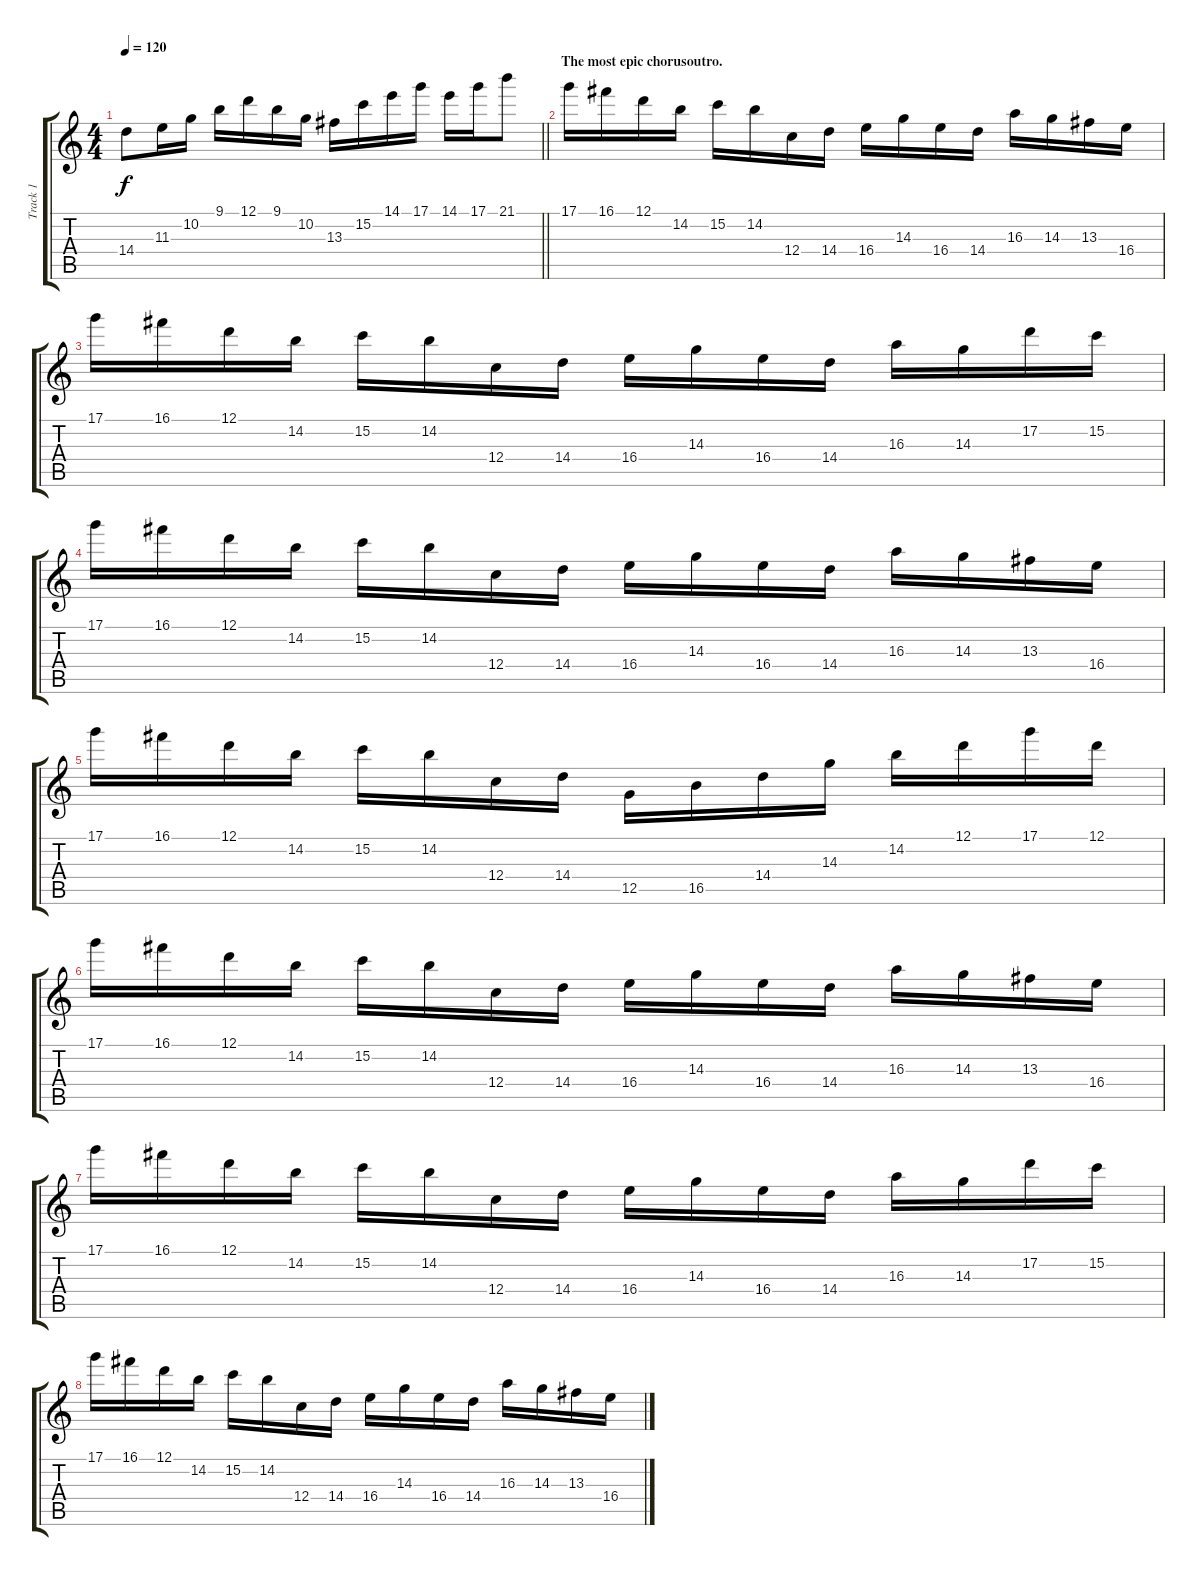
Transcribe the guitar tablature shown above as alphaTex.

\track ("Track 1" "Track 1") {instrument distortionguitar}
\staff {score tabs}
\tuning (D4 A3 F3 C3 G2 B1) {hide}
\ts (4 4)
\tempo 120
\clef g2
\barLineRight lightlight
\ks c
14.4.8{dy f} 11.3.16 10.2.16 9.1.16 12.1.16 9.1.16 10.2.16 13.3.16 15.2.16 14.1.16 17.1.16 14.1.16 17.1.16 21.1.8 |
\section ("" "The most epic chorusoutro.")
17.1.16 16.1.16 12.1.16 14.2.16 15.2.16 14.2.16 12.4.16 14.4.16 16.4.16 14.3.16 16.4.16 14.4.16 16.3.16 14.3.16 13.3.16 16.4.16 |
17.1.16 16.1.16 12.1.16 14.2.16 15.2.16 14.2.16 12.4.16 14.4.16 16.4.16 14.3.16 16.4.16 14.4.16 16.3.16 14.3.16 17.2.16 15.2.16 |
17.1.16 16.1.16 12.1.16 14.2.16 15.2.16 14.2.16 12.4.16 14.4.16 16.4.16 14.3.16 16.4.16 14.4.16 16.3.16 14.3.16 13.3.16 16.4.16 |
17.1.16 16.1.16 12.1.16 14.2.16 15.2.16 14.2.16 12.4.16 14.4.16 12.5.16 16.5.16 14.4.16 14.3.16 14.2.16 12.1.16 17.1.16 12.1.16 |
17.1.16 16.1.16 12.1.16 14.2.16 15.2.16 14.2.16 12.4.16 14.4.16 16.4.16 14.3.16 16.4.16 14.4.16 16.3.16 14.3.16 13.3.16 16.4.16 |
17.1.16 16.1.16 12.1.16 14.2.16 15.2.16 14.2.16 12.4.16 14.4.16 16.4.16 14.3.16 16.4.16 14.4.16 16.3.16 14.3.16 17.2.16 15.2.16 |
17.1.16 16.1.16 12.1.16 14.2.16 15.2.16 14.2.16 12.4.16 14.4.16 16.4.16 14.3.16 16.4.16 14.4.16 16.3.16 14.3.16 13.3.16 16.4.16
